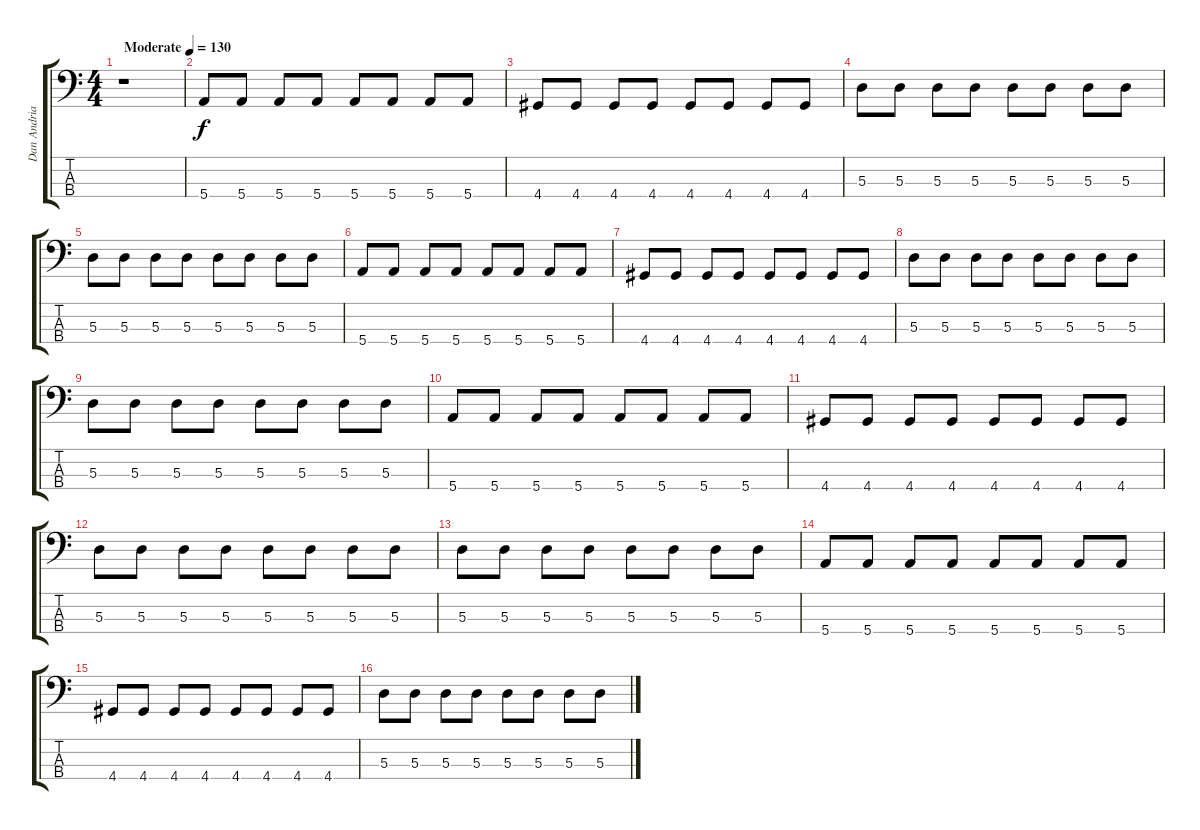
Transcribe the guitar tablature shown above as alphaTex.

\track ("Dan Andriano" "Dan Andria") {instrument electricbassfinger}
\staff {score tabs}
\tuning (G2 D2 A1 E1) {hide}
\ts (4 4)
\tempo (130 "Moderate")
\clef f4
\ks c
r.1{dy f instrument electricbassfinger} |
5.4.8 5.4.8 5.4.8 5.4.8 5.4.8 5.4.8 5.4.8 5.4.8 |
4.4.8 4.4.8 4.4.8 4.4.8 4.4.8 4.4.8 4.4.8 4.4.8 |
5.3.8 5.3.8 5.3.8 5.3.8 5.3.8 5.3.8 5.3.8 5.3.8 |
5.3.8 5.3.8 5.3.8 5.3.8 5.3.8 5.3.8 5.3.8 5.3.8 |
5.4.8 5.4.8 5.4.8 5.4.8 5.4.8 5.4.8 5.4.8 5.4.8 |
4.4.8 4.4.8 4.4.8 4.4.8 4.4.8 4.4.8 4.4.8 4.4.8 |
5.3.8 5.3.8 5.3.8 5.3.8 5.3.8 5.3.8 5.3.8 5.3.8 |
5.3.8 5.3.8 5.3.8 5.3.8 5.3.8 5.3.8 5.3.8 5.3.8 |
5.4.8 5.4.8 5.4.8 5.4.8 5.4.8 5.4.8 5.4.8 5.4.8 |
4.4.8 4.4.8 4.4.8 4.4.8 4.4.8 4.4.8 4.4.8 4.4.8 |
5.3.8 5.3.8 5.3.8 5.3.8 5.3.8 5.3.8 5.3.8 5.3.8 |
5.3.8 5.3.8 5.3.8 5.3.8 5.3.8 5.3.8 5.3.8 5.3.8 |
5.4.8 5.4.8 5.4.8 5.4.8 5.4.8 5.4.8 5.4.8 5.4.8 |
4.4.8 4.4.8 4.4.8 4.4.8 4.4.8 4.4.8 4.4.8 4.4.8 |
5.3.8 5.3.8 5.3.8 5.3.8 5.3.8 5.3.8 5.3.8 5.3.8
